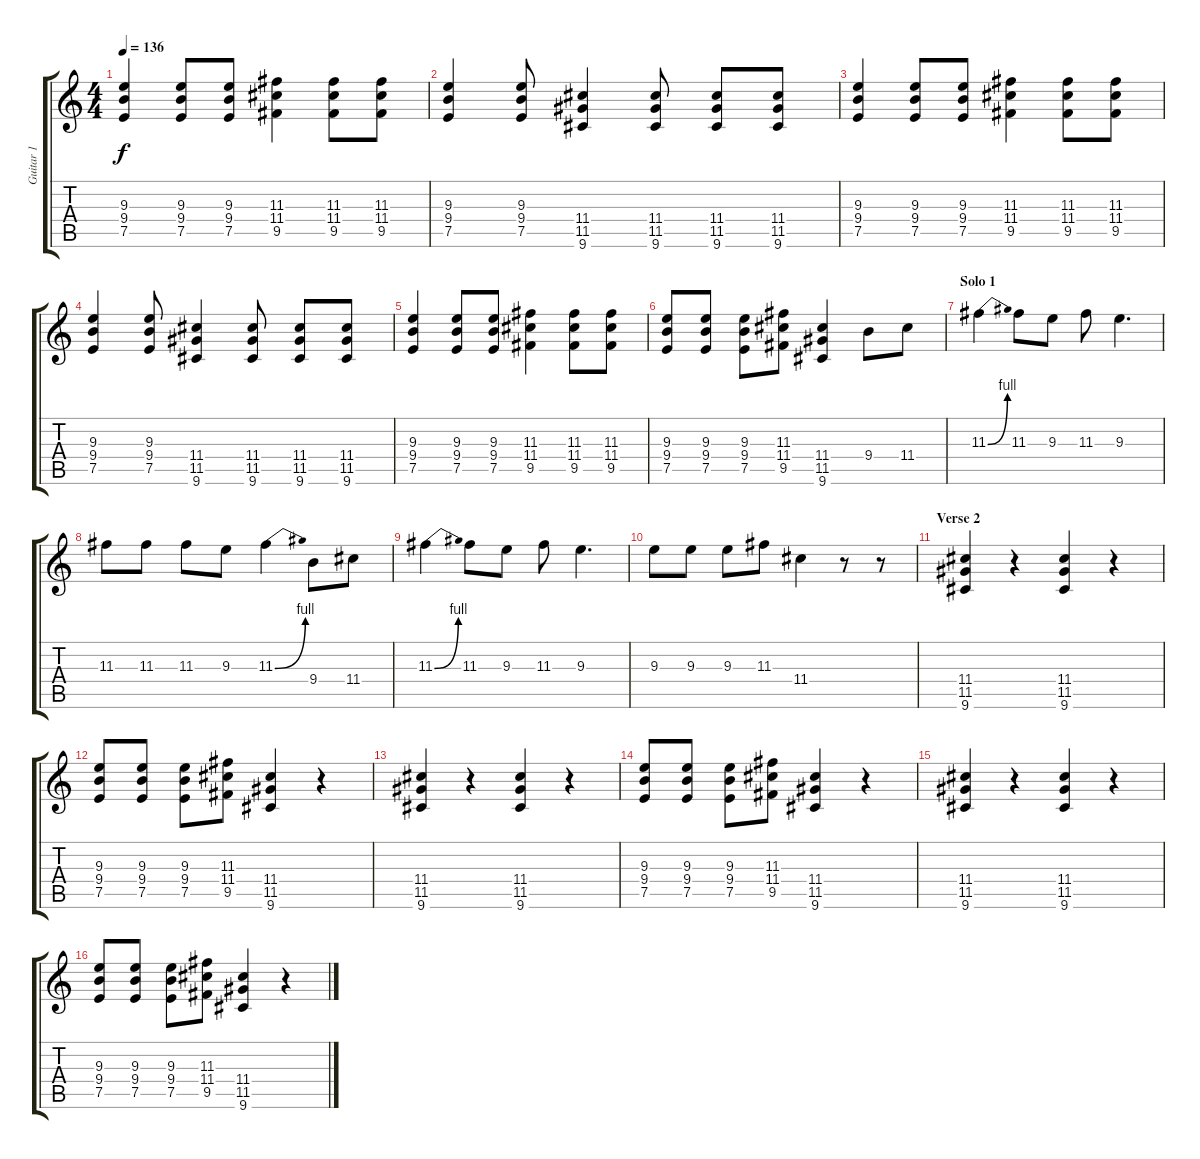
\track ("Guitar 1" "Guitar 1") {instrument distortionguitar}
\staff {score tabs}
\tuning (E4 B3 G3 D3 A2 E2) {hide}
\ts (4 4)
\tempo 136
\clef g2
\ks c
(9.3 9.4 7.5).4{dy f} (9.3 9.4 7.5).8 (9.3 9.4 7.5).8 (11.3 11.4 9.5).4 (11.3 11.4 9.5).8 (11.3 11.4 9.5).8 |
(9.3 9.4 7.5).4 (9.3 9.4 7.5).8 (11.4 11.5 9.6).4 (11.4 11.5 9.6).8 (11.4 11.5 9.6).8 (11.4 11.5 9.6).8 |
(9.3 9.4 7.5).4 (9.3 9.4 7.5).8 (9.3 9.4 7.5).8 (11.3 11.4 9.5).4 (11.3 11.4 9.5).8 (11.3 11.4 9.5).8 |
(9.3 9.4 7.5).4 (9.3 9.4 7.5).8 (11.4 11.5 9.6).4 (11.4 11.5 9.6).8 (11.4 11.5 9.6).8 (11.4 11.5 9.6).8 |
(9.3 9.4 7.5).4 (9.3 9.4 7.5).8 (9.3 9.4 7.5).8 (11.3 11.4 9.5).4 (11.3 11.4 9.5).8 (11.3 11.4 9.5).8 |
(9.3 9.4 7.5).8 (9.3 9.4 7.5).8 (9.3 9.4 7.5).8 (11.3 11.4 9.5).8 (11.4 11.5 9.6).4 9.4.8 11.4.8 |
\section ("" "Solo 1")
11.3{be (bend 0 0 60 4)}.4 11.3.8 9.3.8 11.3.8 9.3.4{d} |
11.3.8 11.3.8 11.3.8 9.3.8 11.3{be (bend 0 0 60 4)}.4 9.4.8 11.4.8 |
11.3{be (bend 0 0 60 4)}.4 11.3.8 9.3.8 11.3.8 9.3.4{d} |
9.3.8 9.3.8 9.3.8 11.3.8 11.4.4 r.8 r.8 |
\section ("" "Verse 2")
(11.4 11.5 9.6).4 r.4 (11.4 11.5 9.6).4 r.4 |
(9.3 9.4 7.5).8 (9.3 9.4 7.5).8 (9.3 9.4 7.5).8 (11.3 11.4 9.5).8 (11.4 11.5 9.6).4 r.4 |
(11.4 11.5 9.6).4 r.4 (11.4 11.5 9.6).4 r.4 |
(9.3 9.4 7.5).8 (9.3 9.4 7.5).8 (9.3 9.4 7.5).8 (11.3 11.4 9.5).8 (11.4 11.5 9.6).4 r.4 |
(11.4 11.5 9.6).4 r.4 (11.4 11.5 9.6).4 r.4 |
(9.3 9.4 7.5).8 (9.3 9.4 7.5).8 (9.3 9.4 7.5).8 (11.3 11.4 9.5).8 (11.4 11.5 9.6).4 r.4
